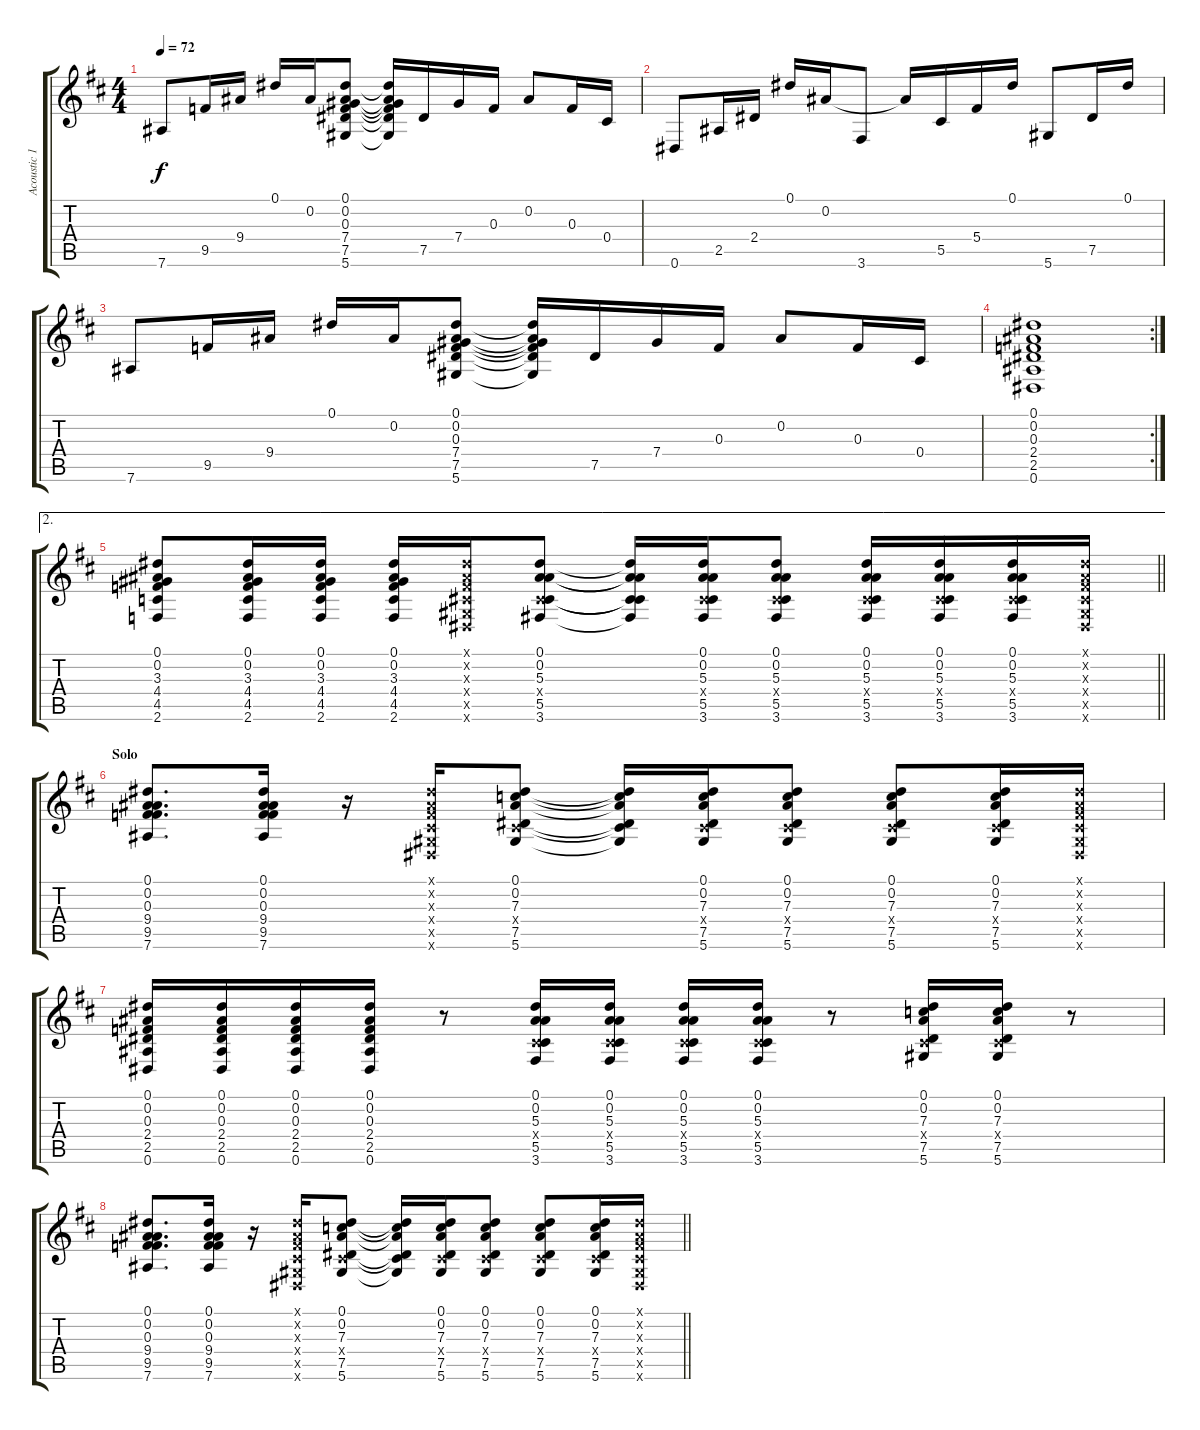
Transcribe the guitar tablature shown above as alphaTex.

\track ("Acoustic 12 String" "Acoustic 1") {instrument acousticguitarsteel}
\staff {score tabs}
\tuning (Eb4 Bb3 F3 Db3 Ab2 Eb2) {hide}
\ts (4 4)
\tempo 72
\clef g2
\ks d
7.6.8{dy f} 9.5.16 9.4.16 0.1.16 0.2.16 (0.1 0.2 0.3 7.4 7.5 5.6).8 (0.1{t} 0.2{t} 0.3{t} 7.4{t} 7.5{t} 5.6{t}).16 7.5.16 7.4.16 0.3.16 0.2.8 0.3.16 0.4.16 |
0.6.8 2.5.16 2.4.16 0.1.16 0.2.16 3.6.8 0.2{t}.16 5.5.16 5.4.16 0.1.16 5.6.8 7.5.16 0.1.16 |
7.6.8 9.5.16 9.4.16 0.1.16 0.2.16 (0.1 0.2 0.3 7.4 7.5 5.6).8 (0.1{t} 0.2{t} 0.3{t} 7.4{t} 7.5{t} 5.6{t}).16 7.5.16 7.4.16 0.3.16 0.2.8 0.3.16 0.4.16 |
\rc 2
(0.1 0.2 0.3 2.4 2.5 0.6).1 |
\ae 2
\barLineRight lightlight
(0.1 0.2 3.3 4.4 4.5 2.6).8 (0.1 0.2 3.3 4.4 4.5 2.6).16 (0.1 0.2 3.3 4.4 4.5 2.6).16 (0.1 0.2 3.3 4.4 4.5 2.6).16 (0.1{x} 0.2{x} 0.3{x} 0.4{x} 0.5{x} 0.6{x}).16 (0.1 0.2 5.3 0.4{x} 5.5 3.6).8 (0.1{t} 0.2{t} 5.3{t} 0.4{t} 5.5{t} 3.6{t}).16 (0.1 0.2 5.3 0.4{x} 5.5 3.6).16 (0.1 0.2 5.3 0.4{x} 5.5 3.6).8 (0.1 0.2 5.3 0.4{x} 5.5 3.6).16 (0.1 0.2 5.3 0.4{x} 5.5 3.6).16 (0.1 0.2 5.3 0.4{x} 5.5 3.6).16 (0.1{x} 0.2{x} 0.3{x} 0.4{x} 0.5{x} 0.6{x}).16 |
\section ("" "Solo")
(0.1 0.2 0.3 9.4 9.5 7.6).8{d} (0.1 0.2 0.3 9.4 9.5 7.6).16 r.16 (0.1{x} 0.2{x} 0.3{x} 0.4{x} 0.5{x} 0.6{x}).16 (0.1 0.2 7.3 0.4{x} 7.5 5.6).8 (0.1{t} 0.2{t} 7.3{t} 0.4{t} 7.5{t} 5.6{t}).16 (0.1 0.2 7.3 0.4{x} 7.5 5.6).16 (0.1 0.2 7.3 0.4{x} 7.5 5.6).8 (0.1 0.2 7.3 0.4{x} 7.5 5.6).8 (0.1 0.2 7.3 0.4{x} 7.5 5.6).16 (0.1{x} 0.2{x} 0.3{x} 0.4{x} 0.5{x} 0.6{x}).16 |
(0.1 0.2 0.3 2.4 2.5 0.6).16 (0.1 0.2 0.3 2.4 2.5 0.6).16 (0.1 0.2 0.3 2.4 2.5 0.6).16 (0.1 0.2 0.3 2.4 2.5 0.6).16 r.8 (0.1 0.2 5.3 0.4{x} 5.5 3.6).16 (0.1 0.2 5.3 0.4{x} 5.5 3.6).16 (0.1 0.2 5.3 0.4{x} 5.5 3.6).16 (0.1 0.2 5.3 0.4{x} 5.5 3.6).16 r.8 (0.1 0.2 7.3 0.4{x} 7.5 5.6).16 (0.1 0.2 7.3 0.4{x} 7.5 5.6).16 r.8 |
\barLineRight lightlight
(0.1 0.2 0.3 9.4 9.5 7.6).8{d} (0.1 0.2 0.3 9.4 9.5 7.6).16 r.16 (0.1{x} 0.2{x} 0.3{x} 0.4{x} 0.5{x} 0.6{x}).16 (0.1 0.2 7.3 0.4{x} 7.5 5.6).8 (0.1{t} 0.2{t} 7.3{t} 0.4{t} 7.5{t} 5.6{t}).16 (0.1 0.2 7.3 0.4{x} 7.5 5.6).16 (0.1 0.2 7.3 0.4{x} 7.5 5.6).8 (0.1 0.2 7.3 0.4{x} 7.5 5.6).8 (0.1 0.2 7.3 0.4{x} 7.5 5.6).16 (0.1{x} 0.2{x} 0.3{x} 0.4{x} 0.5{x} 0.6{x}).16
